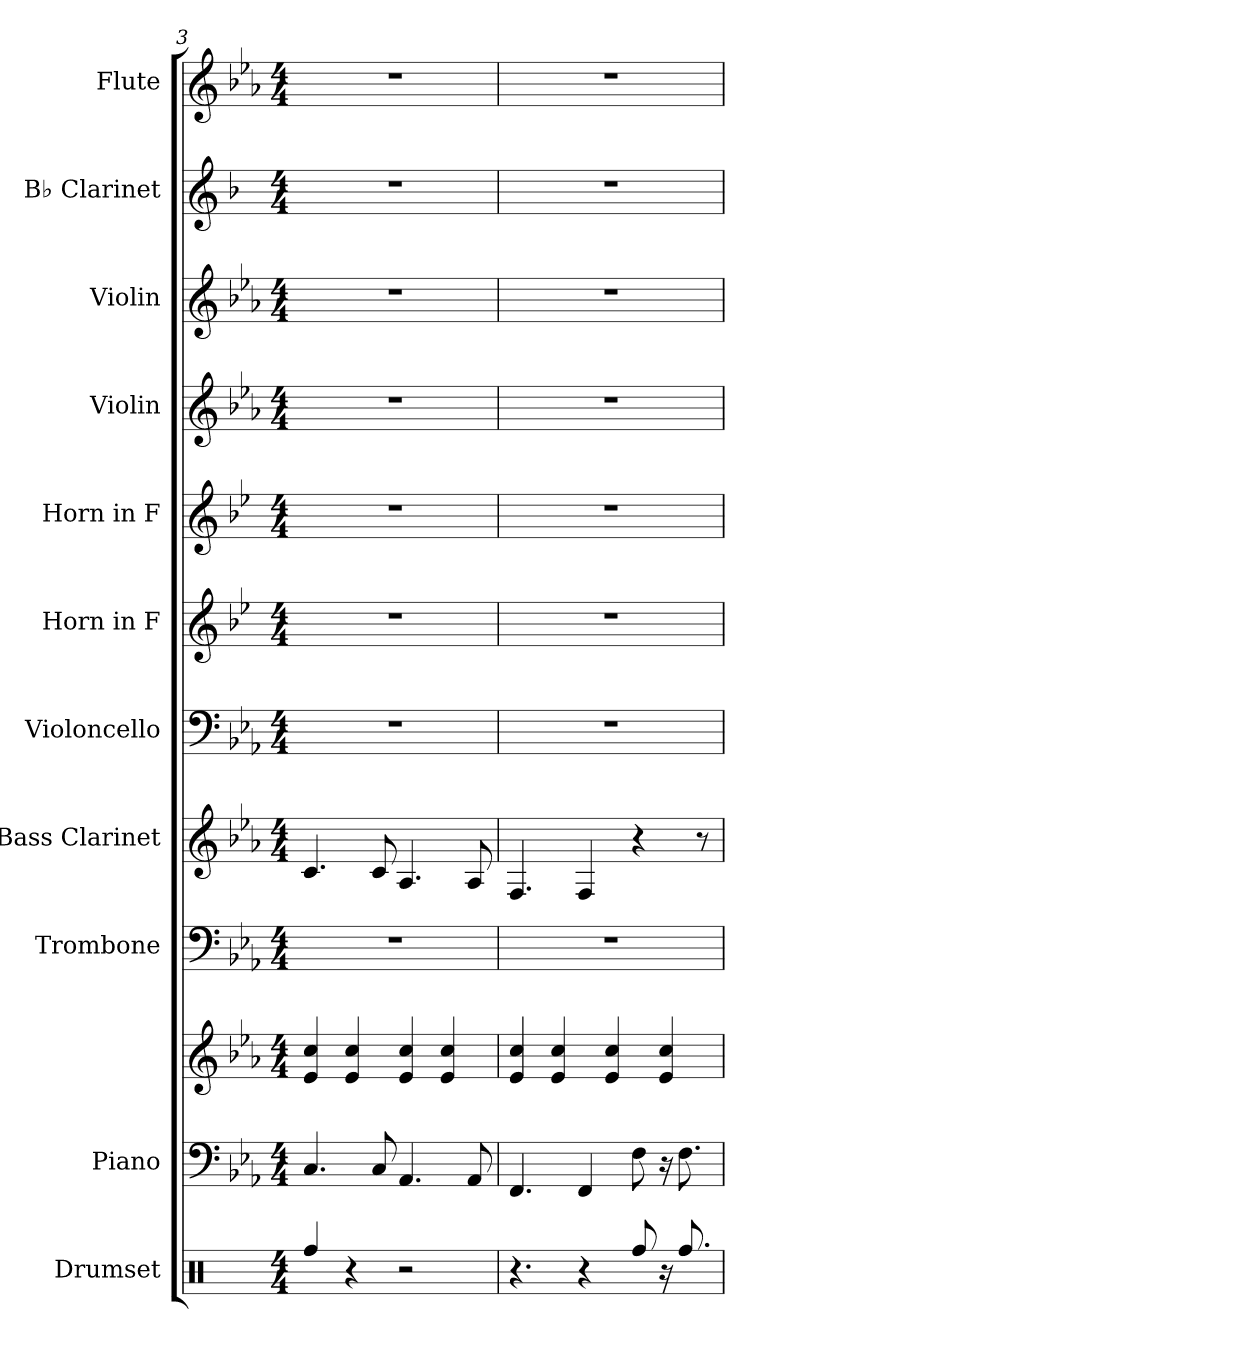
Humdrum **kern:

**kern	**kern	**kern	**kern	**kern	**kern	**kern	**kern	**kern	**kern	**kern	**kern
*part11	*part10	*part10	*part9	*part8	*part7	*part6	*part5	*part4	*part3	*part2	*part1
*staff12	*staff11	*staff10	*staff9	*staff8	*staff7	*staff6	*staff5	*staff4	*staff3	*staff2	*staff1
*I"Drumset	*I"Piano	*	*I"Trombone	*I"Bass Clarinet	*I"Violoncello	*I"Horn in F	*I"Horn in F	*I"Violin	*I"Violin	*I"B♭ Clarinet	*I"Flute
*I'Drs.	*I'Pno.	*	*I'Tbn.	*I'B. Cl.	*I'Vc.	*	*	*I'Vln.	*I'Vln.	*I'B♭ Cl.	*I'Fl.
*clefX	*clefF4	*clefG2	*clefF4	*clefG2	*clefF4	*clefG2	*clefG2	*clefG2	*clefG2	*clefG2	*clefG2
*	*	*	*	*ITrd8c14	*	*ITrd4c7	*ITrd4c7	*	*	*ITrd1c2	*
*k[]	*k[b-e-a-]	*k[b-e-a-]	*k[b-e-a-]	*k[b-e-a-]	*k[b-e-a-]	*k[b-e-a-]	*k[b-e-a-]	*k[b-e-a-]	*k[b-e-a-]	*k[b-e-a-]	*k[b-e-a-]
*M4/4	*M4/4	*M4/4	*M4/4	*M4/4	*M4/4	*M4/4	*M4/4	*M4/4	*M4/4	*M4/4	*M4/4
=3	=3	=3	=3	=3	=3	=3	=3	=3	=3	=3	=3
4Rff/	4.C/	4e-/ 4cc/	1r	4.C/	1r	1r	1r	1r	1r	1r	1r
4r	.	4e-/ 4cc/	.	.	.	.	.	.	.	.	.
.	8C/	.	.	8C/	.	.	.	.	.	.	.
2r	4.AA-/	4e-/ 4cc/	.	4.AA-/	.	.	.	.	.	.	.
.	.	4e-/ 4cc/	.	.	.	.	.	.	.	.	.
.	8AA-/	.	.	8AA-/	.	.	.	.	.	.	.
=4	=4	=4	=4	=4	=4	=4	=4	=4	=4	=4	=4
4.r	4.FF/	4e-/ 4cc/	1r	4.FF/	1r	1r	1r	1r	1r	1r	1r
.	.	4e-/ 4cc/	.	.	.	.	.	.	.	.	.
4r	4FF/	.	.	4FF/	.	.	.	.	.	.	.
.	.	4e-/ 4cc/	.	.	.	.	.	.	.	.	.
8Rff/	8F\	.	.	4r	.	.	.	.	.	.	.
16r	16r	4e-/ 4cc/	.	.	.	.	.	.	.	.	.
8.Rff/	8.F\	.	.	.	.	.	.	.	.	.	.
.	.	.	.	8r	.	.	.	.	.	.	.
=	=	=	=	=	=	=	=	=	=	=	=
*-	*-	*-	*-	*-	*-	*-	*-	*-	*-	*-	*-
